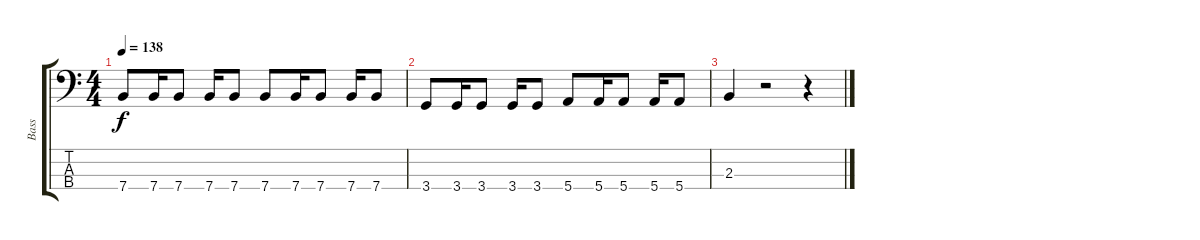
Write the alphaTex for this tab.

\track ("Bass" "Bass") {instrument electricbasspick}
\staff {score tabs}
\tuning (G2 D2 A1 E1) {hide}
\ts (4 4)
\tempo 138
\clef f4
\ks c
7.4.8{dy f} 7.4.16 7.4.8 7.4.16 7.4.8 7.4.8 7.4.16 7.4.8 7.4.16 7.4.8 |
3.4.8 3.4.16 3.4.8 3.4.16 3.4.8 5.4.8 5.4.16 5.4.8 5.4.16 5.4.8 |
2.3.4 r.2 r.4
